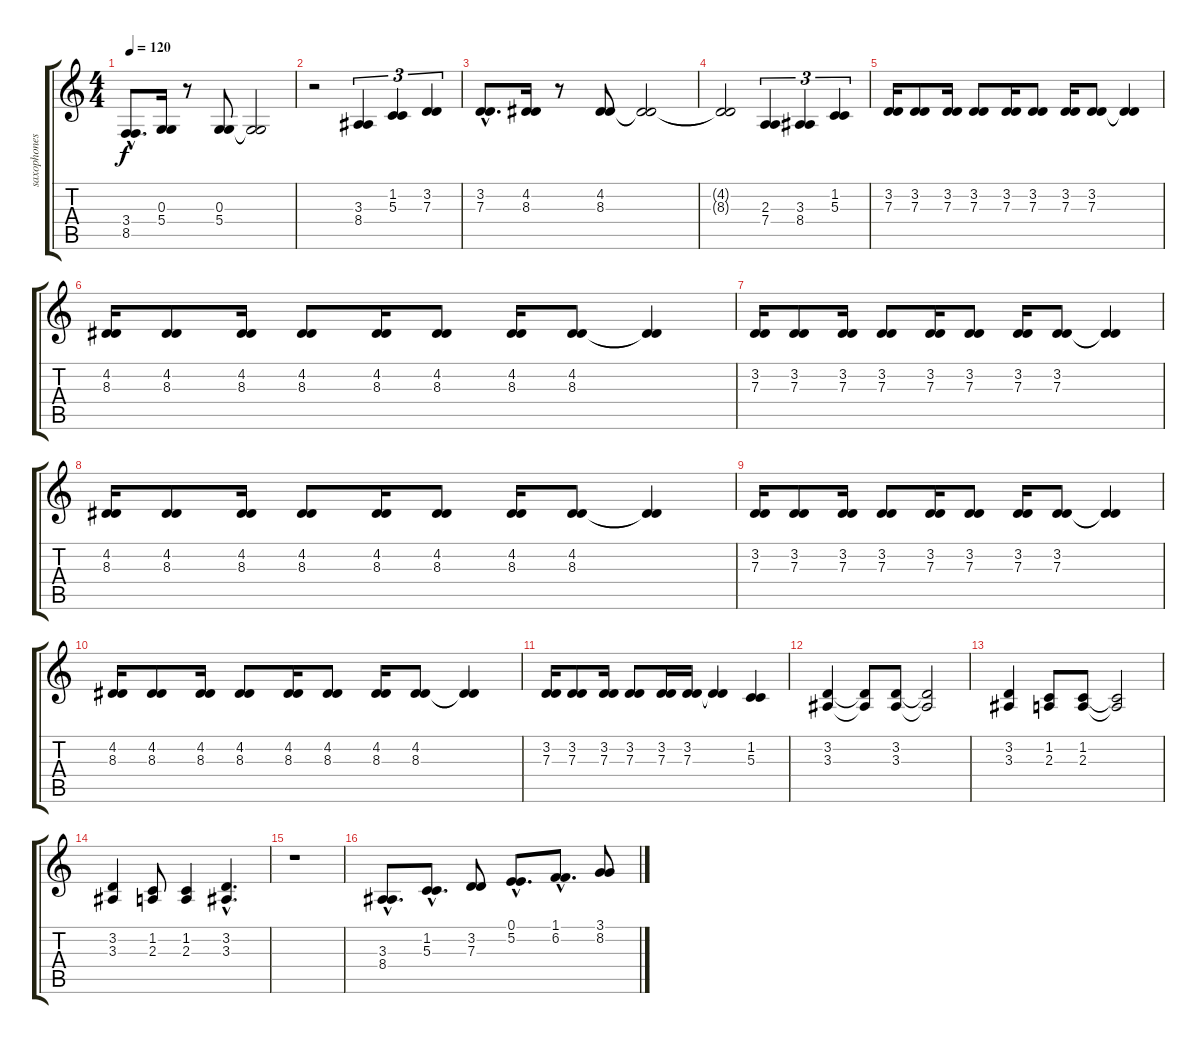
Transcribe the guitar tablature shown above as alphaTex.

\track ("saxophones" "saxophones") {instrument tenorsax}
\staff {score tabs}
\tuning (E4 B3 G3 D3 A2 E2) {hide}
\ts (4 4)
\tempo 120
\clef g2
\ks c
(3.4{hac} 8.5{hac}).8{d dy f} (0.3 5.4).16 r.8 (0.3 5.4).8 (0.3{t} 5.4{t}).2 |
r.2 (3.3 8.4).4{tu (3 2)} (1.2 5.3).4{tu (3 2)} (3.2 7.3).4{tu (3 2)} |
(3.2{hac} 7.3{hac}).8{d} (4.2 8.3).16 r.8 (4.2 8.3).8 (4.2{t} 8.3{t}).2 |
(4.2{t} 8.3{t}).2 (2.3 7.4).4{tu (3 2)} (3.3 8.4).4{tu (3 2)} (1.2 5.3).4{tu (3 2)} |
(3.2 7.3).16 (3.2 7.3).8 (3.2 7.3).16 (3.2 7.3).8 (3.2 7.3).16 (3.2 7.3).8 (3.2 7.3).16 (3.2 7.3).8 (3.2{t} 7.3{t}).4 |
(4.2 8.3).16 (4.2 8.3).8 (4.2 8.3).16 (4.2 8.3).8 (4.2 8.3).16 (4.2 8.3).8 (4.2 8.3).16 (4.2 8.3).8 (4.2{t} 8.3{t}).4 |
(3.2 7.3).16 (3.2 7.3).8 (3.2 7.3).16 (3.2 7.3).8 (3.2 7.3).16 (3.2 7.3).8 (3.2 7.3).16 (3.2 7.3).8 (3.2{t} 7.3{t}).4 |
(4.2 8.3).16 (4.2 8.3).8 (4.2 8.3).16 (4.2 8.3).8 (4.2 8.3).16 (4.2 8.3).8 (4.2 8.3).16 (4.2 8.3).8 (4.2{t} 8.3{t}).4 |
(3.2 7.3).16 (3.2 7.3).8 (3.2 7.3).16 (3.2 7.3).8 (3.2 7.3).16 (3.2 7.3).8 (3.2 7.3).16 (3.2 7.3).8 (3.2{t} 7.3{t}).4 |
(4.2 8.3).16 (4.2 8.3).8 (4.2 8.3).16 (4.2 8.3).8 (4.2 8.3).16 (4.2 8.3).8 (4.2 8.3).16 (4.2 8.3).8 (4.2{t} 8.3{t}).4 |
(3.2 7.3).16 (3.2 7.3).8 (3.2 7.3).16 (3.2 7.3).8 (3.2 7.3).16 (3.2 7.3).16 (3.2{t} 7.3{t}).4 (1.2 5.3).4 |
(3.2 3.3).4 (3.2{t} 3.3{t}).8 (3.2 3.3).8 (3.2{t} 3.3{t}).2 |
(3.2 3.3).4 (1.2 2.3).8 (1.2 2.3).8 (1.2{t} 2.3{t}).2 |
(3.2 3.3).4 (1.2 2.3).8 (1.2 2.3).4 (3.2{hac} 3.3{hac}).4{d} |
r.1 |
(3.3{hac} 8.4{hac}).8{d} (1.2{hac} 5.3{hac}).8{d} (3.2 7.3).8 (0.1{hac} 5.2{hac}).8{d} (1.1{hac} 6.2{hac}).8{d} (3.1 8.2).8
